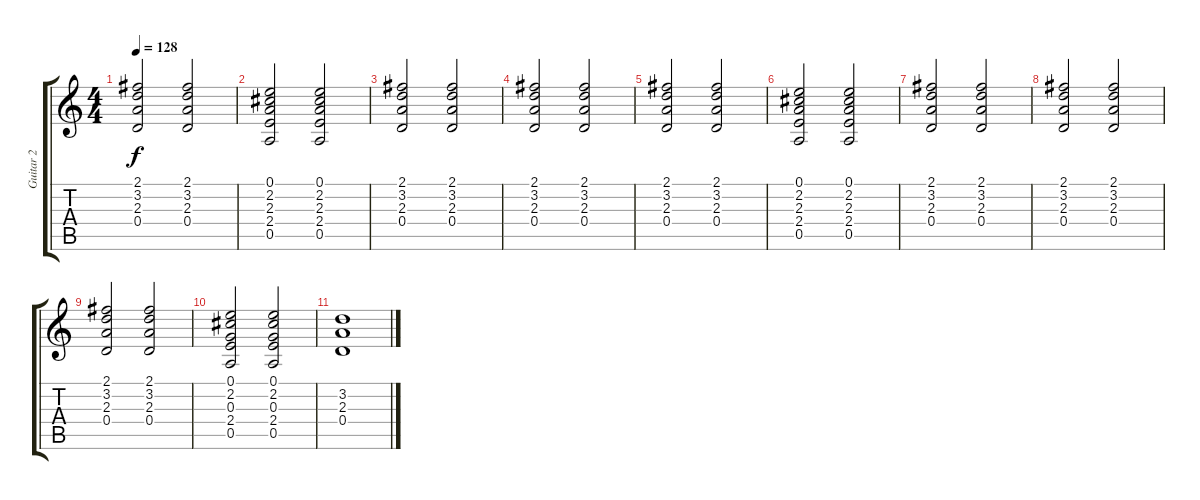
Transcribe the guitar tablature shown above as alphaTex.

\track ("Guitar 2" "Guitar 2") {instrument acousticguitarsteel}
\staff {score tabs}
\tuning (E4 B3 G3 D3 A2 E2) {hide}
\ts (4 4)
\tempo 128
\clef g2
\ks c
(2.1 3.2 2.3 0.4).2{dy f} (2.1 3.2 2.3 0.4).2 |
(0.1 2.2 2.3 2.4 0.5).2 (0.1 2.2 2.3 2.4 0.5).2 |
(2.1 3.2 2.3 0.4).2 (2.1 3.2 2.3 0.4).2 |
(2.1 3.2 2.3 0.4).2 (2.1 3.2 2.3 0.4).2 |
(2.1 3.2 2.3 0.4).2 (2.1 3.2 2.3 0.4).2 |
(0.1 2.2 2.3 2.4 0.5).2 (0.1 2.2 2.3 2.4 0.5).2 |
(2.1 3.2 2.3 0.4).2 (2.1 3.2 2.3 0.4).2 |
(2.1 3.2 2.3 0.4).2 (2.1 3.2 2.3 0.4).2 |
(2.1 3.2 2.3 0.4).2 (2.1 3.2 2.3 0.4).2 |
(0.1 2.2 0.3 2.4 0.5).2 (0.1 2.2 0.3 2.4 0.5).2 |
(3.2 2.3 0.4).1
